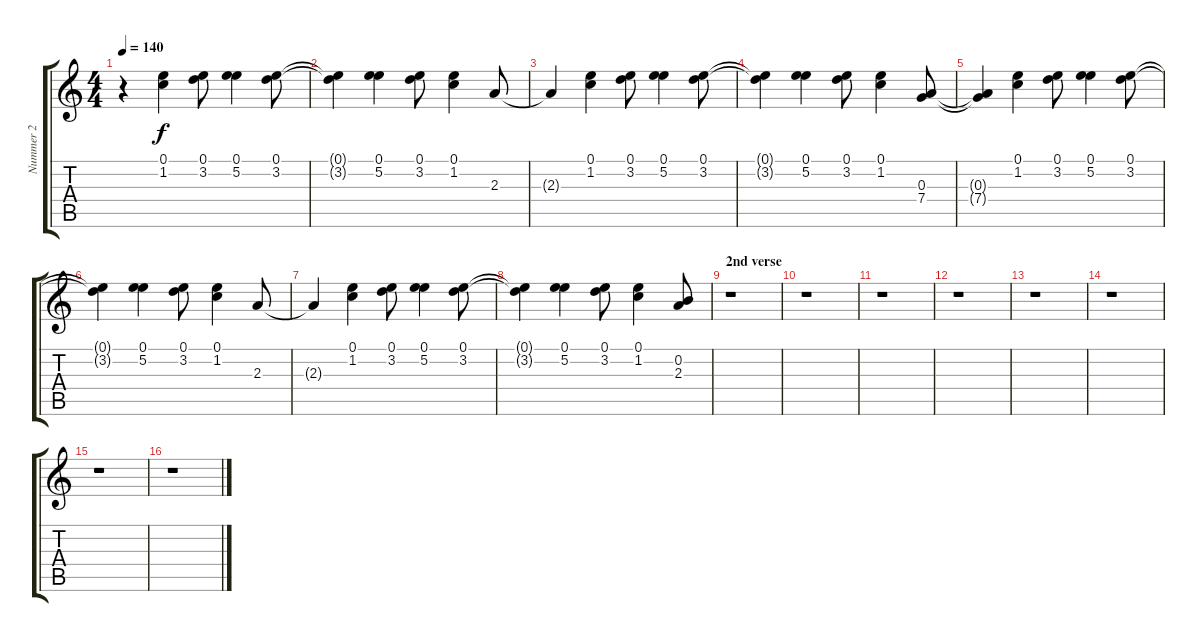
\track ("Nummer 2" "Nummer 2") {instrument electricguitarclean}
\staff {score tabs}
\tuning (E4 B3 G3 D3 A2 E2) {hide}
\ts (4 4)
\tempo 140
\clef g2
\ks c
r.4{dy f} (0.1 1.2).4 (0.1 3.2).8 (0.1 5.2).4 (0.1 3.2).8 |
(0.1{t} 3.2{t}).4 (0.1 5.2).4 (0.1 3.2).8 (0.1 1.2).4 2.3.8 |
2.3{t}.4 (0.1 1.2).4 (0.1 3.2).8 (0.1 5.2).4 (0.1 3.2).8 |
(0.1{t} 3.2{t}).4 (0.1 5.2).4 (0.1 3.2).8 (0.1 1.2).4 (0.3 7.4).8 |
(0.3{t} 7.4{t}).4 (0.1 1.2).4 (0.1 3.2).8 (0.1 5.2).4 (0.1 3.2).8 |
(0.1{t} 3.2{t}).4 (0.1 5.2).4 (0.1 3.2).8 (0.1 1.2).4 2.3.8 |
2.3{t}.4 (0.1 1.2).4 (0.1 3.2).8 (0.1 5.2).4 (0.1 3.2).8 |
(0.1{t} 3.2{t}).4 (0.1 5.2).4 (0.1 3.2).8 (0.1 1.2).4 (0.2 2.3).8 |
\section ("" "2nd verse")
r.1 |
r.1 |
r.1 |
r.1 |
r.1 |
r.1 |
r.1 |
r.1
